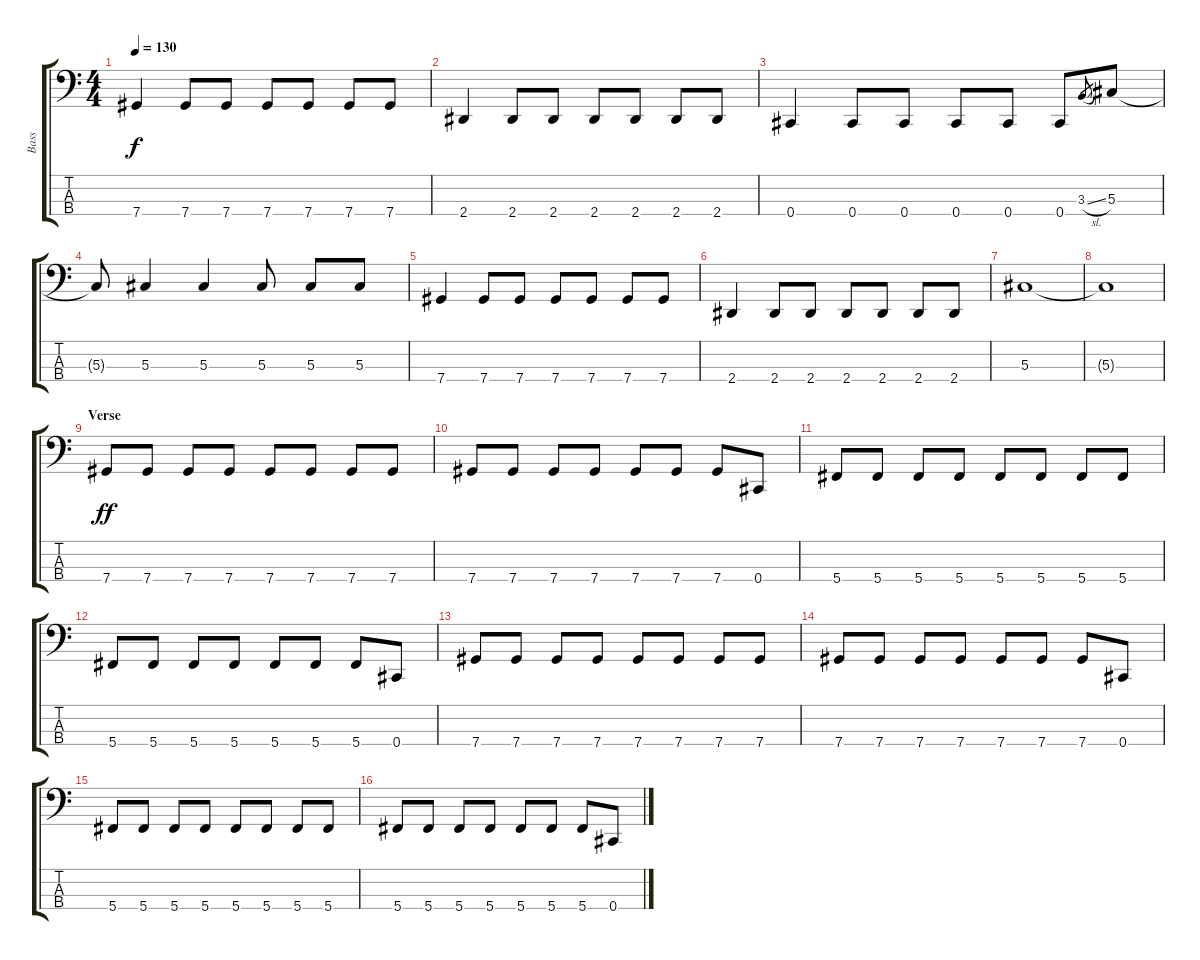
\track ("Bass" "Bass") {instrument electricbasspick}
\staff {score tabs}
\tuning (Gb2 Db2 Ab1 Db1) {hide}
\ts (4 4)
\tempo 130
\clef f4
\ks c
7.4.4{dy f} 7.4.8 7.4.8 7.4.8 7.4.8 7.4.8 7.4.8 |
2.4.4 2.4.8 2.4.8 2.4.8 2.4.8 2.4.8 2.4.8 |
0.4.4 0.4.8 0.4.8 0.4.8 0.4.8 0.4.8 3.3{sl}.8{gr} 5.3.8 |
5.3{t}.8 5.3.4 5.3.4 5.3.8 5.3.8 5.3.8 |
7.4.4 7.4.8 7.4.8 7.4.8 7.4.8 7.4.8 7.4.8 |
2.4.4 2.4.8 2.4.8 2.4.8 2.4.8 2.4.8 2.4.8 |
5.3.1 |
5.3{t}.1 |
\section ("" "Verse")
7.4.8{dy ff} 7.4.8 7.4.8 7.4.8 7.4.8 7.4.8 7.4.8 7.4.8 |
7.4.8 7.4.8 7.4.8 7.4.8 7.4.8 7.4.8 7.4.8 0.4.8 |
5.4.8 5.4.8 5.4.8 5.4.8 5.4.8 5.4.8 5.4.8 5.4.8 |
5.4.8 5.4.8 5.4.8 5.4.8 5.4.8 5.4.8 5.4.8 0.4.8 |
7.4.8 7.4.8 7.4.8 7.4.8 7.4.8 7.4.8 7.4.8 7.4.8 |
7.4.8 7.4.8 7.4.8 7.4.8 7.4.8 7.4.8 7.4.8 0.4.8 |
5.4.8 5.4.8 5.4.8 5.4.8 5.4.8 5.4.8 5.4.8 5.4.8 |
5.4.8 5.4.8 5.4.8 5.4.8 5.4.8 5.4.8 5.4.8 0.4.8
